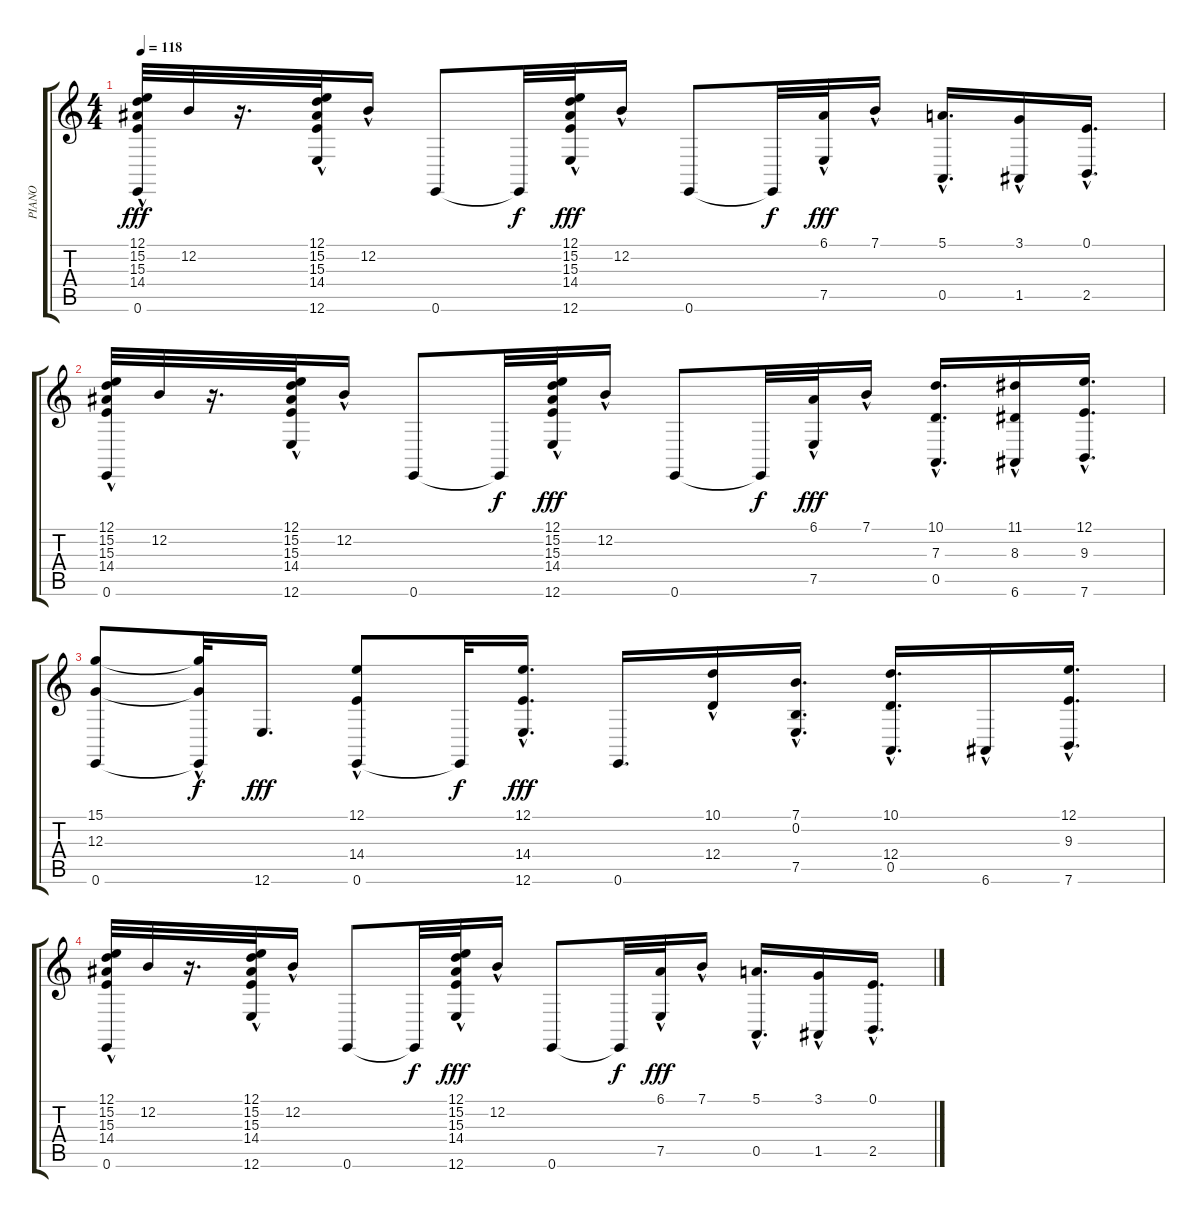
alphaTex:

\track ("PIANO" "PIANO") {instrument acousticgrandpiano}
\staff {score tabs}
\tuning (E4 B3 G3 D3 A2 E2) {hide}
\ts (4 4)
\tempo 118
\clef g2
\ks c
(12.1{hac} 15.2{hac} 15.3 14.4 0.6).32{dy fff} 12.2.32 r.16{d} (12.1{hac} 15.2{hac} 15.3 14.4{hac} 12.6).32 12.2{hac}.16 0.6.8 0.6{t}.32{dy f} (12.1{hac} 15.2{hac} 15.3 14.4{hac} 12.6).32{dy fff} 12.2{hac}.16 0.6.8 0.6{t}.32{dy f} (6.1 7.5{hac}).32{dy fff} 7.1{hac}.16 (5.1{hac} 0.5{hac}).16{d} (3.1{hac} 1.5{hac}).16 (0.1{hac} 2.5).16{d} |
(12.1{hac} 15.2{hac} 15.3 14.4 0.6).32 12.2.32 r.16{d} (12.1{hac} 15.2{hac} 15.3 14.4{hac} 12.6).32 12.2{hac}.16 0.6.8 0.6{t}.32{dy f} (12.1{hac} 15.2{hac} 15.3 14.4{hac} 12.6).32{dy fff} 12.2{hac}.16 0.6.8 0.6{t}.32{dy f} (6.1 7.5{hac}).32{dy fff} 7.1{hac}.16 (10.1{hac} 7.3{hac} 0.5{hac}).16{d} (11.1{hac} 8.3{hac} 6.6{hac}).16 (12.1{hac} 9.3{hac} 7.6{hac}).16{d} |
(15.1 12.3 0.6).8 (15.1{hac t} 12.3{hac t} 0.6{t}).32{dy f} 12.6.16{d dy fff} (12.1{hac} 14.4{hac} 0.6).8 0.6{t}.32{dy f} (12.1{hac} 14.4{hac} 12.6).16{d dy fff} 0.6.16{d} (10.1{hac} 12.4{hac}).16 (7.1{hac} 0.2{hac} 7.5{hac}).16{d} (10.1 12.4 0.5{hac}).16{d} 6.6{hac}.16 (12.1{hac} 9.3{hac} 7.6{hac}).16{d} |
(12.1{hac} 15.2{hac} 15.3 14.4 0.6).32 12.2.32 r.16{d} (12.1{hac} 15.2{hac} 15.3 14.4{hac} 12.6).32 12.2{hac}.16 0.6.8 0.6{t}.32{dy f} (12.1{hac} 15.2{hac} 15.3 14.4{hac} 12.6).32{dy fff} 12.2{hac}.16 0.6.8 0.6{t}.32{dy f} (6.1 7.5{hac}).32{dy fff} 7.1{hac}.16 (5.1{hac} 0.5{hac}).16{d} (3.1{hac} 1.5{hac}).16 (0.1{hac} 2.5{hac}).16{d}
